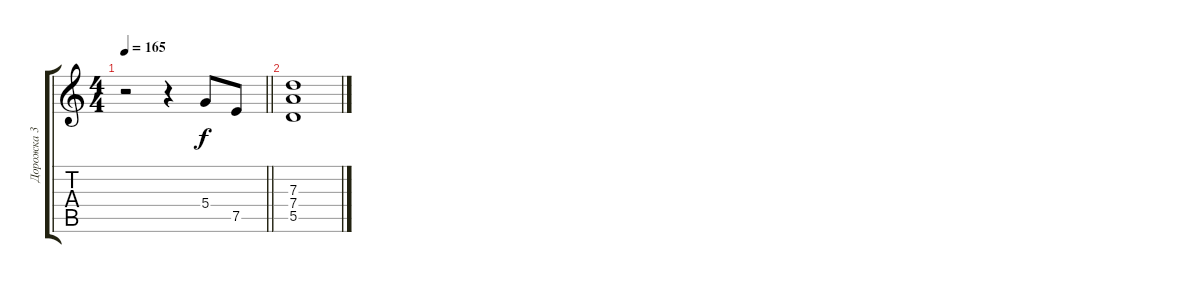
\track ("Дорожка 3" "Дорожка 3") {instrument electricguitarmuted}
\staff {score tabs}
\tuning (E4 B3 G3 D3 A2 E2) {hide}
\ts (4 4)
\tempo 165
\clef g2
\barLineRight lightlight
\ks c
r.2{dy f} r.4 5.4.8 7.5.8 |
(7.3 7.4 5.5).1
